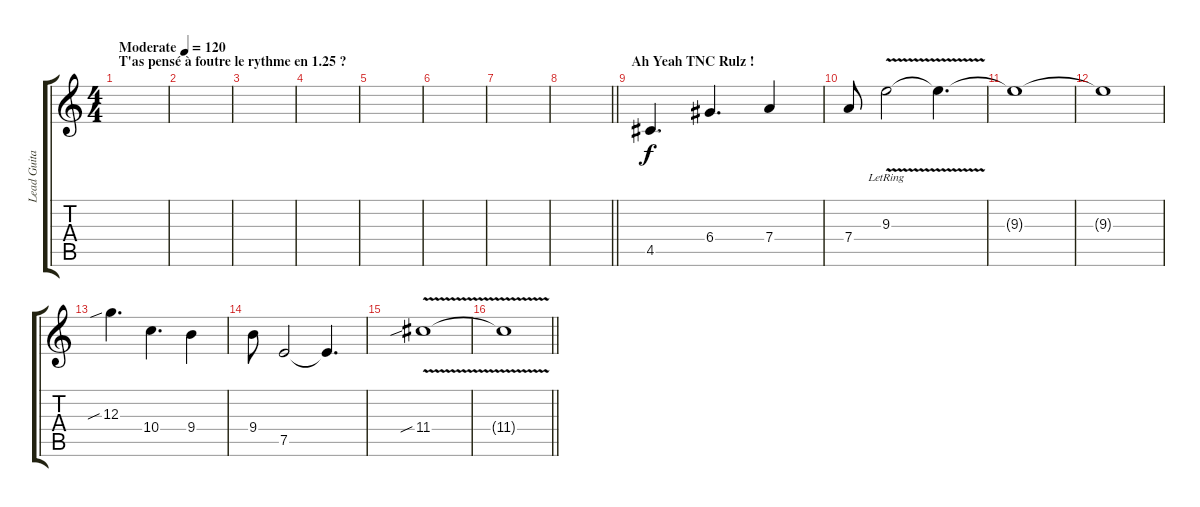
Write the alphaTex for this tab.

\track ("Lead Guitar - Solo/Lo" "Lead Guita") {instrument overdrivenguitar}
\staff {score tabs}
\tuning (E4 B3 G3 D3 A2 E2) {hide}
\ts (4 4)
\section ("" "T'as pensé à foutre le rythme en 1.25 ?")
\tempo (120 "Moderate")
\clef g2
\ks c
|
|
|
|
|
|
|
\barLineRight lightlight
|
\section ("" "Ah Yeah TNC Rulz !")
4.5.4{d} 6.4.4{d} 7.4.4 |
7.4.8 9.3{v lr}.2 9.3{t}.4{d} |
9.3{t}.1 |
9.3{t}.1 |
12.3{sib}.4{d} 10.4.4{d} 9.4.4 |
9.4.8 7.5.2 7.5{t}.4{d} |
11.4{v sib}.1 |
\barLineRight lightlight
11.4{t}.1
